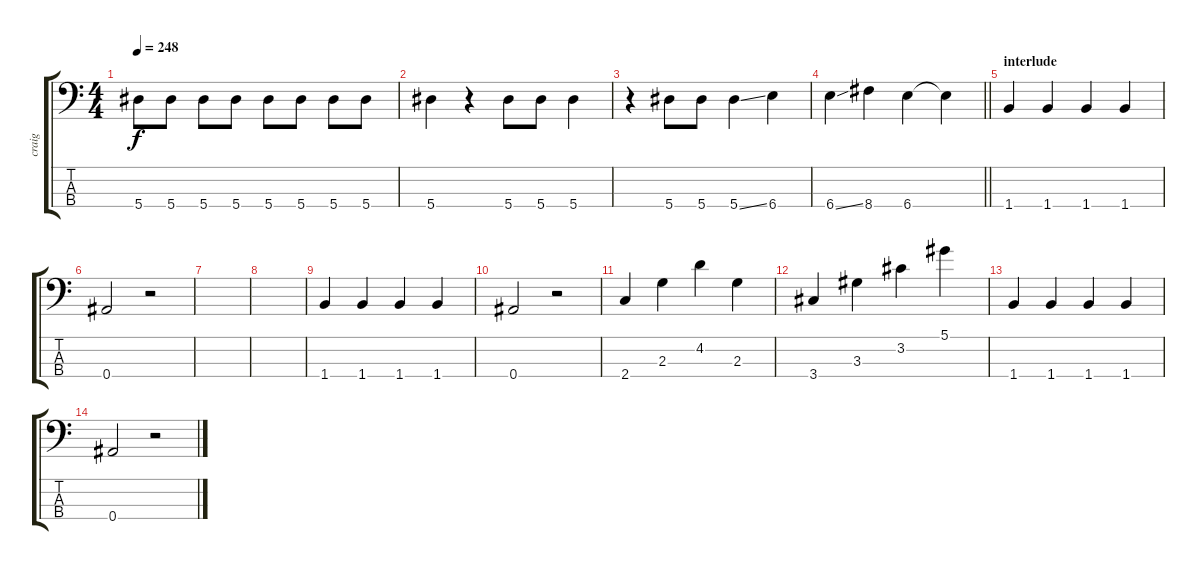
\track ("craig" "craig") {instrument slapbass2}
\staff {score tabs}
\tuning (Eb3 Bb2 F2 Bb1) {hide}
\ts (4 4)
\tempo 248
\clef f4
\ks c
5.4.8{dy f} 5.4.8 5.4.8 5.4.8 5.4.8 5.4.8 5.4.8 5.4.8 |
5.4.4 r.4 5.4.8 5.4.8 5.4.4 |
r.4 5.4.8 5.4.8 5.4{ss}.4 6.4.4 |
\barLineRight lightlight
6.4{ss}.4 8.4.4 6.4.4 6.4{t}.4 |
\section ("" "interlude")
1.4.4 1.4.4 1.4.4 1.4.4 |
0.4.2 r.2 |
|
|
1.4.4 1.4.4 1.4.4 1.4.4 |
0.4.2 r.2 |
2.4.4 2.3.4 4.2.4 2.3.4 |
3.4.4 3.3.4 3.2.4 5.1.4 |
1.4.4 1.4.4 1.4.4 1.4.4 |
0.4.2 r.2
